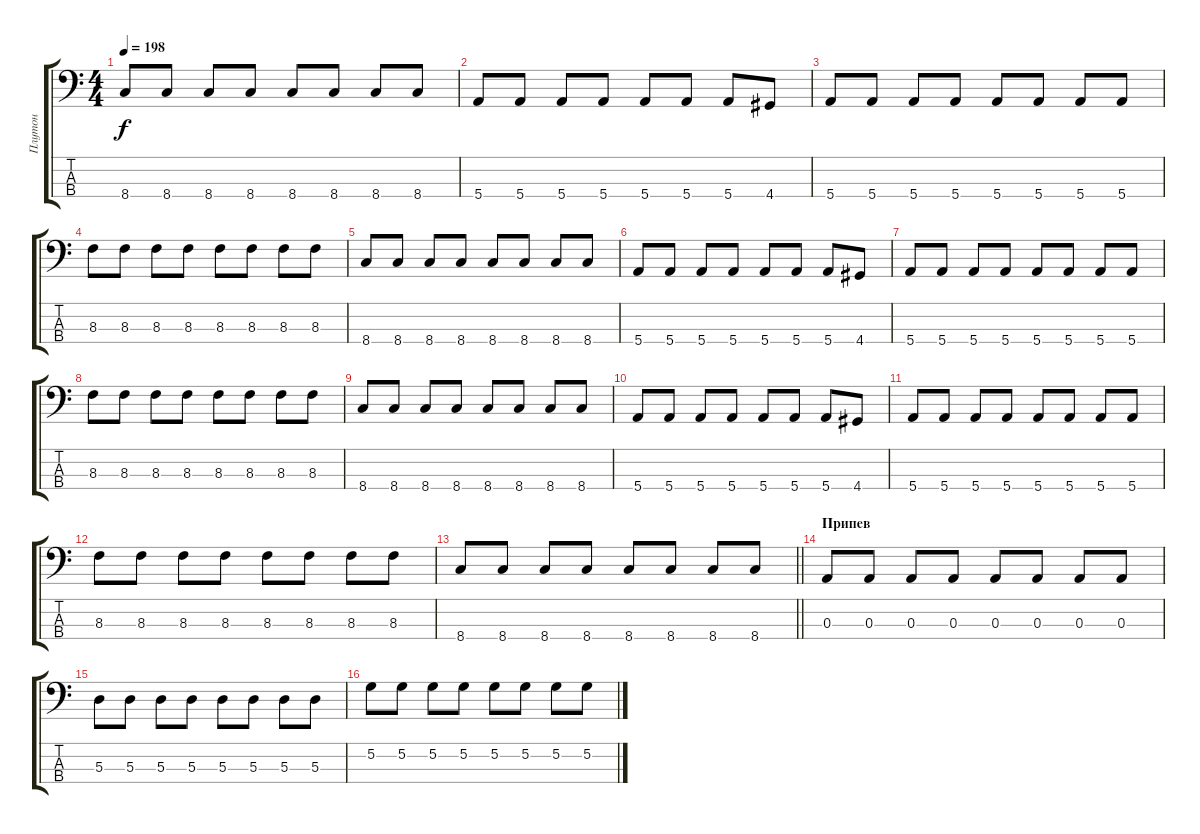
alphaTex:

\track ("Плутон" "Плутон") {instrument electricbassfinger}
\staff {score tabs}
\tuning (G2 D2 A1 E1) {hide}
\ts (4 4)
\tempo 198
\clef f4
\ks c
8.4.8{dy f} 8.4.8 8.4.8 8.4.8 8.4.8 8.4.8 8.4.8 8.4.8 |
5.4.8 5.4.8 5.4.8 5.4.8 5.4.8 5.4.8 5.4.8 4.4.8 |
5.4.8 5.4.8 5.4.8 5.4.8 5.4.8 5.4.8 5.4.8 5.4.8 |
8.3.8 8.3.8 8.3.8 8.3.8 8.3.8 8.3.8 8.3.8 8.3.8 |
8.4.8 8.4.8 8.4.8 8.4.8 8.4.8 8.4.8 8.4.8 8.4.8 |
5.4.8 5.4.8 5.4.8 5.4.8 5.4.8 5.4.8 5.4.8 4.4.8 |
5.4.8 5.4.8 5.4.8 5.4.8 5.4.8 5.4.8 5.4.8 5.4.8 |
8.3.8 8.3.8 8.3.8 8.3.8 8.3.8 8.3.8 8.3.8 8.3.8 |
8.4.8 8.4.8 8.4.8 8.4.8 8.4.8 8.4.8 8.4.8 8.4.8 |
5.4.8 5.4.8 5.4.8 5.4.8 5.4.8 5.4.8 5.4.8 4.4.8 |
5.4.8 5.4.8 5.4.8 5.4.8 5.4.8 5.4.8 5.4.8 5.4.8 |
8.3.8 8.3.8 8.3.8 8.3.8 8.3.8 8.3.8 8.3.8 8.3.8 |
\barLineRight lightlight
8.4.8 8.4.8 8.4.8 8.4.8 8.4.8 8.4.8 8.4.8 8.4.8 |
\section ("" "Припев")
0.3.8 0.3.8 0.3.8 0.3.8 0.3.8 0.3.8 0.3.8 0.3.8 |
5.3.8 5.3.8 5.3.8 5.3.8 5.3.8 5.3.8 5.3.8 5.3.8 |
5.2.8 5.2.8 5.2.8 5.2.8 5.2.8 5.2.8 5.2.8 5.2.8
